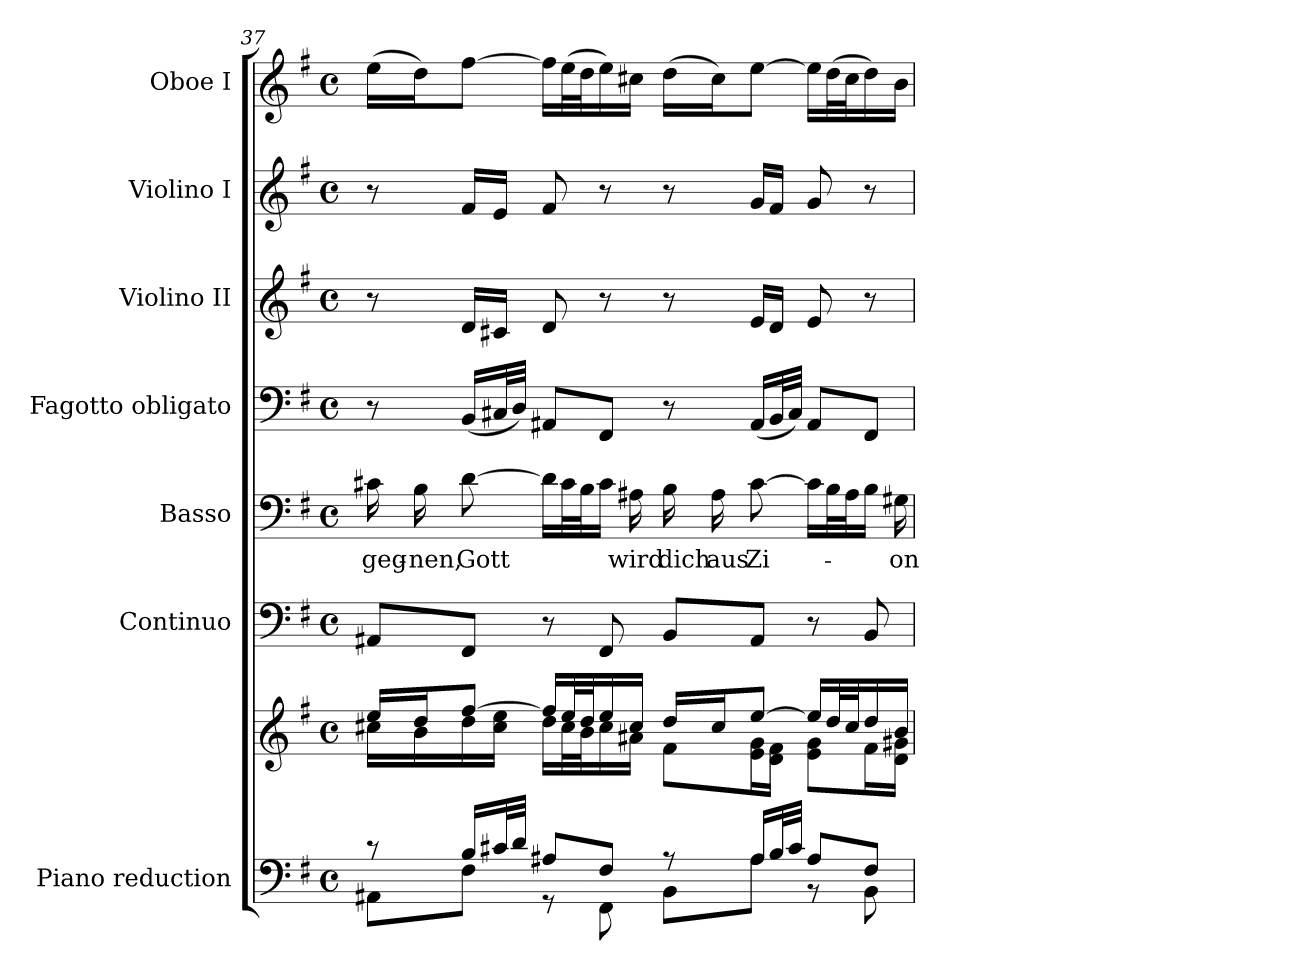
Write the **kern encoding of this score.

**kern	**kern	**kern	**kern	**text	**kern	**kern	**kern	**kern
*part7	*part7	*part6	*part5	*part5	*part4	*part3	*part2	*part1
*staff8	*staff7	*staff6	*staff5	*staff5	*staff4	*staff3	*staff2	*staff1
*I"Piano reduction	*	*I"Continuo	*I"Basso	*	*I"Fagotto obligato	*I"Violino II	*I"Violino I	*I"Oboe I
*I'Pno	*	*	*	*	*	*I'Vln	*I'Vln	*I'Ob
!!LO:PB:g=z
*clefF4	*clefG2	*clefF4	*clefF4	*	*clefF4	*clefG2	*clefG2	*clefG2
*k[f#]	*k[f#]	*k[f#]	*k[f#]	*	*k[f#]	*k[f#]	*k[f#]	*k[f#]
*M4/4	*M4/4	*M4/4	*M4/4	*	*M4/4	*M4/4	*M4/4	*M4/4
*met(c)	*met(c)	*met(c)	*met(c)	*	*met(c)	*met(c)	*met(c)	*met(c)
=37	=37	=37	=37	=37	=37	=37	=37	=37
*^	*^	*	*	*	*	*	*	*
!	!	!	!	!	!	!LO:LY:b	!	!	!	!
8r	8AA#X\L	16ee/LL	16cc#X\LL	8AA#X/L	16c#X\	-geg-	8r	8r	8r	(16ee\LL
!	!	!	!	!	!	!LO:LY:b	!	!	!	!
.	.	16dd/J	16b\	.	16B\	-nen,	.	.	.	16dd\J)
!	!	!	!	!	!	!LO:LY:b	!	!	!	!
16B/LL	8F#\J	[8ff#/J	16dd\	8FF#/J	[8d\	Gott	(16BB/LL	16d/LL	16f#/LL	[8ff#\J
32c#X/L	.	.	16cc#\ 16ee\JJ	.	.	.	32C#X/L	16c#X/JJ	16e/JJ	.
32d/JJJ	.	.	.	.	.	.	32D/JJJ)	.	.	.
8A#X/L	8r	16ff#/LL]	16dd\LL	8r	16d\LL]	.	8AA#X/L	8d/	8f#/	16ff#\LL]
.	.	32ee/L	32cc#\L	.	32c#\L	.	.	.	.	(32ee\L
.	.	32dd/J	32b\J	.	32B\J	.	.	.	.	32dd\J
8F#/J	8FF#\	16ee/	16cc#\	8FF#/	16c#\JJ	.	8FF#/J	8r	8r	16ee\)
!	!	!	!	!	!	!LO:LY:b	!	!	!	!
.	.	16cc#/JJ	16a#X\JJ	.	16A#X\	wird	.	.	.	16cc#X\JJ
!	!	!	!	!	!	!LO:LY:b	!	!	!	!
8r	8BB\L	16dd/LL	8f#\L	8BB/L	16B\	dich	8r	8r	8r	(16dd\LL
!	!	!	!	!	!	!LO:LY:b	!	!	!	!
.	.	16cc#/J	.	.	16A#\	aus	.	.	.	16cc#\J)
!	!	!	!	!	!	!LO:LY:b	!	!	!	!
16A#/LL	8A#\J	[8ee/J	16e\ 16g\L	8AA#/J	[8c#\	Zi-	(16AA#/LL	16e/LL	16g/LL	[8ee\J
32B/L	.	.	16d\ 16f#\JJ	.	.	.	32BB/L	16d/JJ	16f#/JJ	.
32c#/JJJ	.	.	.	.	.	.	32C#/JJJ)	.	.	.
8A#/L	8r	16ee/LL]	8e\ 8g\L	8r	16c#\LL]	.	8AA#/L	8e/	8g/	16ee\LL]
.	.	32dd/L	.	.	32B\L	.	.	.	.	(32dd\L
.	.	32cc#/J	.	.	32A#\J	.	.	.	.	32cc#\J
8F#/J	8BB\	16dd/	16f#\L	8BB/	16B\JJ	.	8FF#/J	8r	8r	16dd\)
!	!	!	!	!	!	!LO:LY:b	!	!	!	!
.	.	16b/JJ	16d\ 16g#X\JJ	.	16G#X\	-on	.	.	.	16b\JJ
*v	*v	*	*	*	*	*	*	*	*	*
*	*v	*v	*	*	*	*	*	*	*
=	=	=	=	=	=	=	=	=
*-	*-	*-	*-	*-	*-	*-	*-	*-
